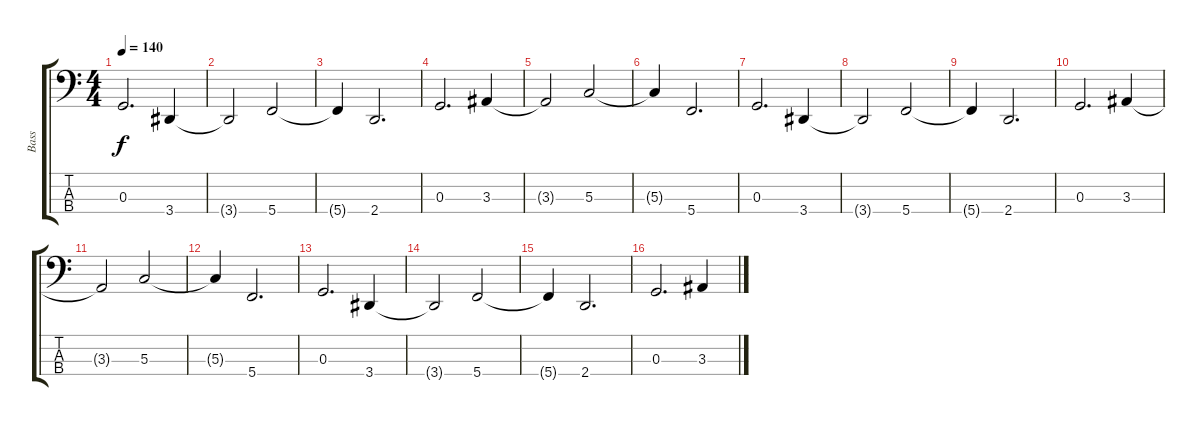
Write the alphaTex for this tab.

\track ("Bass" "Bass") {instrument electricbasspick bank 1}
\staff {score tabs}
\tuning (F2 C2 G1 C1) {hide}
\ts (4 4)
\tempo 140
\clef f4
\ks c
0.3.2{d dy f} 3.4.4 |
3.4{t}.2 5.4.2 |
5.4{t}.4 2.4.2{d} |
0.3.2{d} 3.3.4 |
3.3{t}.2 5.3.2 |
5.3{t}.4 5.4.2{d} |
0.3.2{d} 3.4.4 |
3.4{t}.2 5.4.2 |
5.4{t}.4 2.4.2{d} |
0.3.2{d} 3.3.4 |
3.3{t}.2 5.3.2 |
5.3{t}.4 5.4.2{d} |
0.3.2{d} 3.4.4 |
3.4{t}.2 5.4.2 |
5.4{t}.4 2.4.2{d} |
0.3.2{d} 3.3.4
